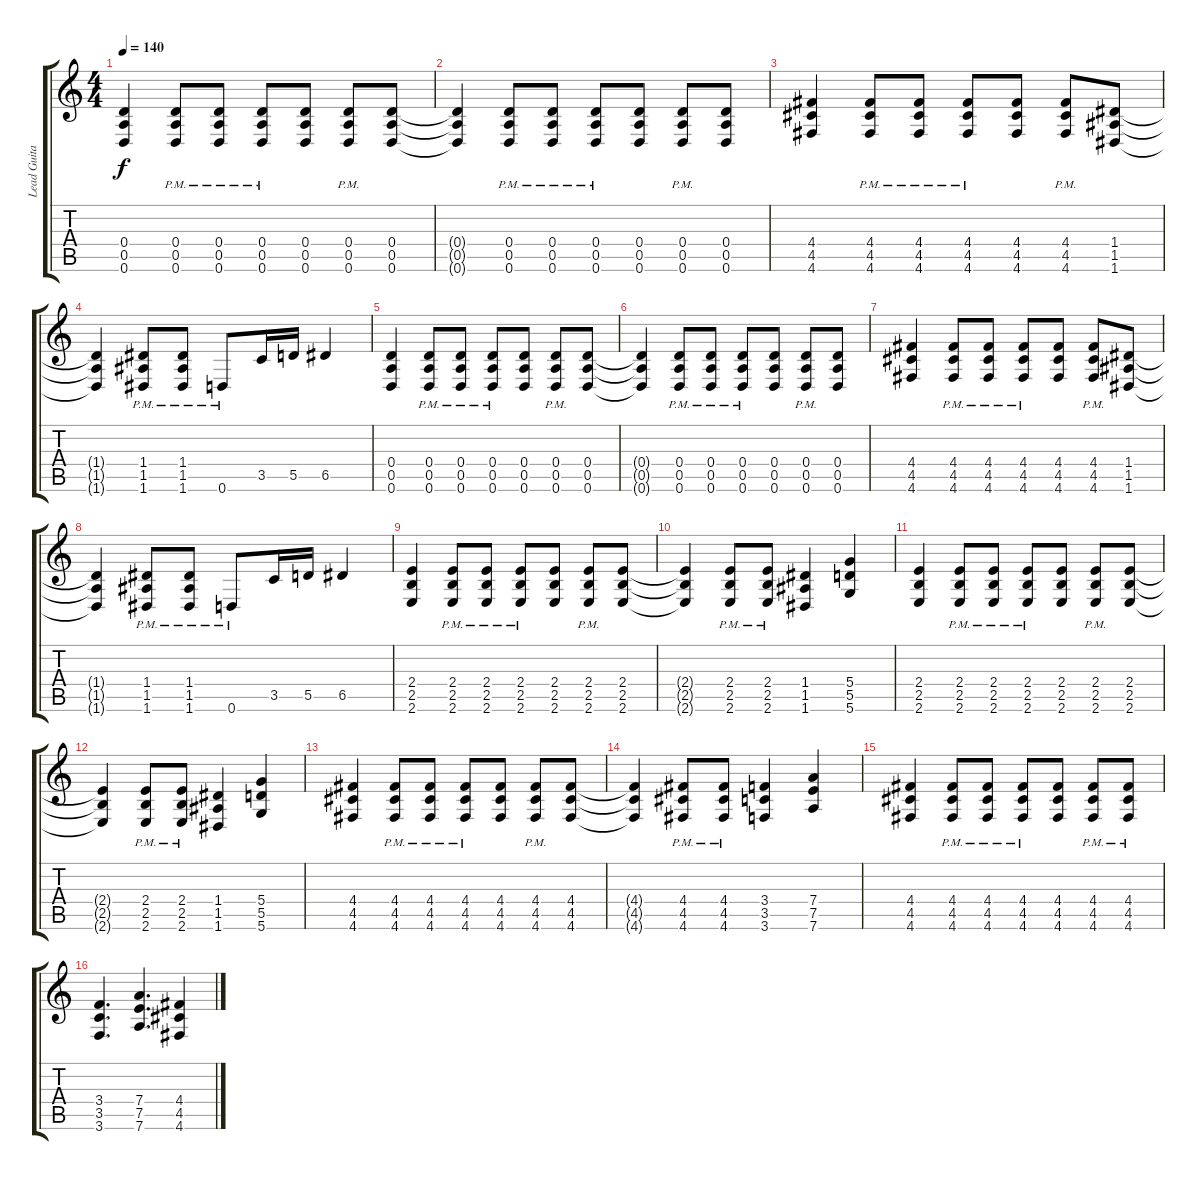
\track ("Lead Guitar" "Lead Guita") {instrument distortionguitar}
\staff {score tabs}
\tuning (E4 B3 G3 D3 A2 D2) {hide}
\ts (4 4)
\tempo 140
\clef g2
\ks c
(0.4 0.5 0.6).4{dy f} (0.4{pm} 0.5{pm} 0.6{pm}).8 (0.4{pm} 0.5{pm} 0.6{pm}).8 (0.4{pm} 0.5{pm} 0.6{pm}).8 (0.4 0.5 0.6).8 (0.4{pm} 0.5{pm} 0.6{pm}).8 (0.4 0.5 0.6).8 |
(0.4{t} 0.5{t} 0.6{t}).4 (0.4{pm} 0.5{pm} 0.6{pm}).8 (0.4{pm} 0.5{pm} 0.6{pm}).8 (0.4{pm} 0.5{pm} 0.6{pm}).8 (0.4 0.5 0.6).8 (0.4{pm} 0.5{pm} 0.6{pm}).8 (0.4 0.5 0.6).8 |
(4.4 4.5 4.6).4 (4.4{pm} 4.5{pm} 4.6{pm}).8 (4.4{pm} 4.5{pm} 4.6{pm}).8 (4.4{pm} 4.5{pm} 4.6{pm}).8 (4.4 4.5 4.6).8 (4.4{pm} 4.5{pm} 4.6{pm}).8 (1.4 1.5 1.6).8 |
(1.4{t} 1.5{t} 1.6{t}).4 (1.4{pm} 1.5{pm} 1.6{pm}).8 (1.4{pm} 1.5{pm} 1.6{pm}).8 0.6{pm}.8 3.5.16 5.5.16 6.5.4 |
(0.4 0.5 0.6).4 (0.4{pm} 0.5{pm} 0.6{pm}).8 (0.4{pm} 0.5{pm} 0.6{pm}).8 (0.4{pm} 0.5{pm} 0.6{pm}).8 (0.4 0.5 0.6).8 (0.4{pm} 0.5{pm} 0.6{pm}).8 (0.4 0.5 0.6).8 |
(0.4{t} 0.5{t} 0.6{t}).4 (0.4{pm} 0.5{pm} 0.6{pm}).8 (0.4{pm} 0.5{pm} 0.6{pm}).8 (0.4{pm} 0.5{pm} 0.6{pm}).8 (0.4 0.5 0.6).8 (0.4{pm} 0.5{pm} 0.6{pm}).8 (0.4 0.5 0.6).8 |
(4.4 4.5 4.6).4 (4.4{pm} 4.5{pm} 4.6{pm}).8 (4.4{pm} 4.5{pm} 4.6{pm}).8 (4.4{pm} 4.5{pm} 4.6{pm}).8 (4.4 4.5 4.6).8 (4.4{pm} 4.5{pm} 4.6{pm}).8 (1.4 1.5 1.6).8 |
(1.4{t} 1.5{t} 1.6{t}).4 (1.4{pm} 1.5{pm} 1.6{pm}).8 (1.4{pm} 1.5{pm} 1.6{pm}).8 0.6{pm}.8 3.5.16 5.5.16 6.5.4 |
(2.4 2.5 2.6).4 (2.4{pm} 2.5{pm} 2.6{pm}).8 (2.4{pm} 2.5{pm} 2.6{pm}).8 (2.4{pm} 2.5{pm} 2.6{pm}).8 (2.4 2.5 2.6).8 (2.4{pm} 2.5{pm} 2.6{pm}).8 (2.4 2.5 2.6).8 |
(2.4{t} 2.5{t} 2.6{t}).4 (2.4{pm} 2.5{pm} 2.6{pm}).8 (2.4{pm} 2.5{pm} 2.6{pm}).8 (1.4 1.5 1.6).4 (5.4 5.5 5.6).4 |
(2.4 2.5 2.6).4 (2.4{pm} 2.5{pm} 2.6{pm}).8 (2.4{pm} 2.5{pm} 2.6{pm}).8 (2.4{pm} 2.5{pm} 2.6{pm}).8 (2.4 2.5 2.6).8 (2.4{pm} 2.5{pm} 2.6{pm}).8 (2.4 2.5 2.6).8 |
(2.4{t} 2.5{t} 2.6{t}).4 (2.4{pm} 2.5{pm} 2.6{pm}).8 (2.4{pm} 2.5{pm} 2.6{pm}).8 (1.4 1.5 1.6).4 (5.4 5.5 5.6).4 |
(4.4 4.5 4.6).4 (4.4{pm} 4.5{pm} 4.6{pm}).8 (4.4{pm} 4.5{pm} 4.6{pm}).8 (4.4{pm} 4.5{pm} 4.6{pm}).8 (4.4 4.5 4.6).8 (4.4{pm} 4.5{pm} 4.6{pm}).8 (4.4 4.5 4.6).8 |
(4.4{t} 4.5{t} 4.6{t}).4 (4.4{pm} 4.5{pm} 4.6{pm}).8 (4.4{pm} 4.5{pm} 4.6{pm}).8 (3.4 3.5 3.6).4 (7.4 7.5 7.6).4 |
(4.4 4.5 4.6).4 (4.4{pm} 4.5{pm} 4.6{pm}).8 (4.4{pm} 4.5{pm} 4.6{pm}).8 (4.4{pm} 4.5{pm} 4.6{pm}).8 (4.4 4.5 4.6).8 (4.4{pm} 4.5{pm} 4.6{pm}).8 (4.4{pm} 4.5{pm} 4.6{pm}).8 |
(3.4 3.5 3.6).4{d} (7.4 7.5 7.6).4{d} (4.4 4.5 4.6).4
